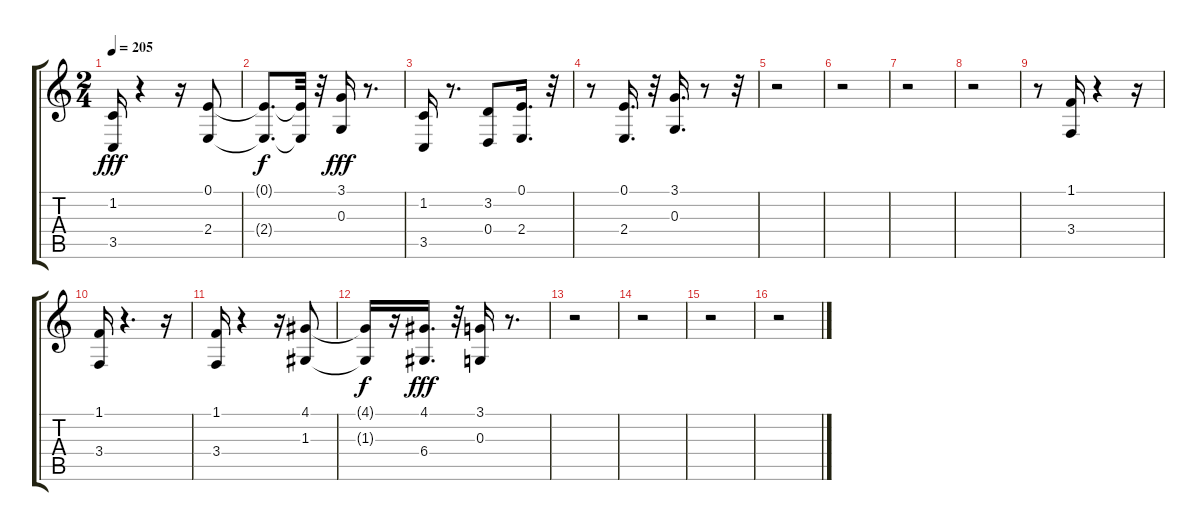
\track "" {instrument altosax}
\staff {score tabs}
\tuning (E4 B3 G3 D3 A2 E2) {hide}
\ts (2 4)
\tempo 205
\clef g2
\ks c
(1.2 3.5).16{dy fff} r.4 r.16 (0.1 2.4).8 |
(0.1{t} 2.4{t}).8{d dy f} (0.1{t} 2.4{t}).32 r.32 (3.1 0.3).16{dy fff} r.8{d} |
(1.2 3.5).16 r.8{d} (3.2 0.4).8 (0.1 2.4).16{d} r.32 |
r.8 (0.1 2.4).16{d} r.32 (3.1 0.3).16{d} r.8 r.32 |
r.2 |
r.2 |
r.2 |
r.2 |
r.8 (1.1 3.4).16 r.4 r.16 |
(1.1 3.4).16 r.4{d} r.16 |
(1.1 3.4).16 r.4 r.16 (4.1 1.3).8 |
(4.1{t} 1.3{t}).16{dy f} r.16 (4.1 6.4).16{d dy fff} r.32 (3.1 0.3).16 r.8{d} |
r.2 |
r.2 |
r.2 |
r.2
